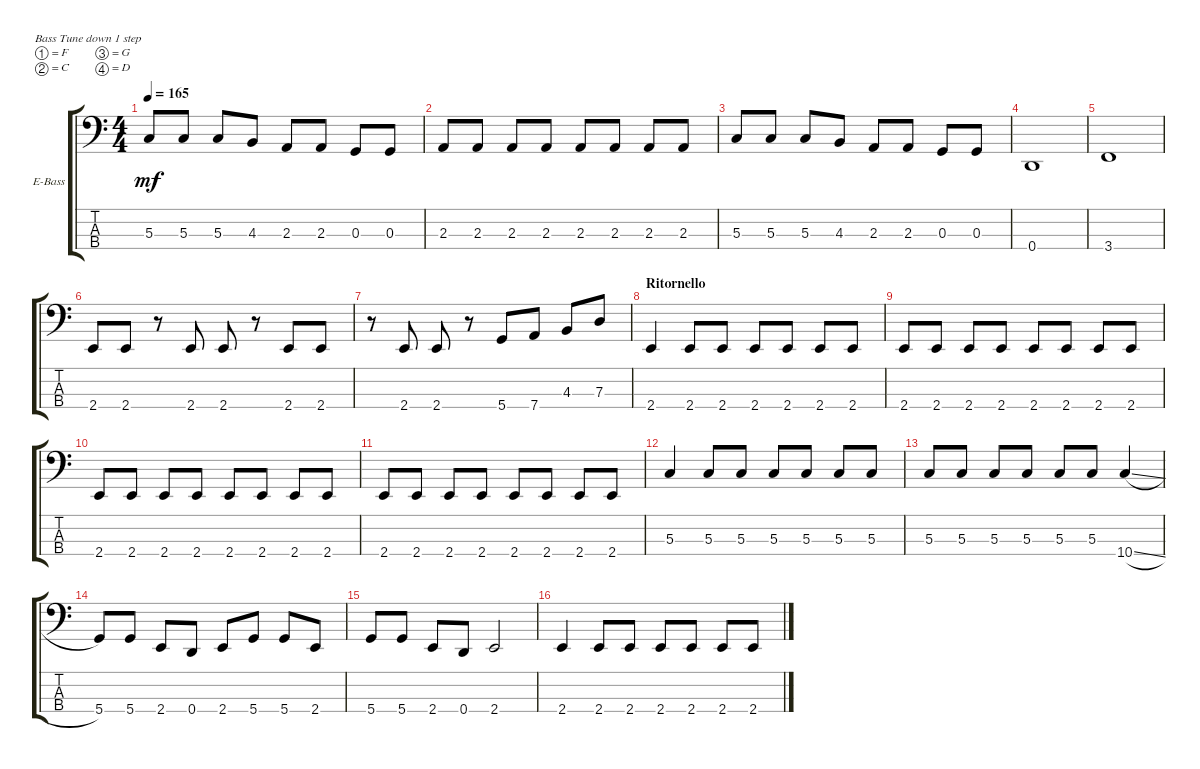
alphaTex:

\bracketExtendMode groupsimilarinstruments
\firstSystemTrackNameOrientation horizontal
\otherSystemsTrackNameOrientation horizontal
\track ("Bass" "E-Bass") {solo instrument electricbasspick}
\staff {score tabs}
\tuning (F2 C2 G1 D1)
\ts (4 4)
\tempo 165
\clef f4
\ks c
5.3.8{dy mf} 5.3.8 5.3.8 4.3.8 2.3.8 2.3.8 0.3.8 0.3.8 |
2.3.8 2.3.8 2.3.8 2.3.8 2.3.8 2.3.8 2.3.8 2.3.8 |
5.3.8 5.3.8 5.3.8 4.3.8 2.3.8 2.3.8 0.3.8 0.3.8 |
0.4.1 |
3.4.1 |
2.4.8 2.4.8 r.8 2.4.8 2.4.8 r.8 2.4.8 2.4.8 |
r.8 2.4.8 2.4.8 r.8 5.4.8 7.4.8 4.3.8 7.3.8 |
\section ("" "Ritornello")
2.4.4 2.4.8 2.4.8 2.4.8 2.4.8 2.4.8 2.4.8 |
2.4.8 2.4.8 2.4.8 2.4.8 2.4.8 2.4.8 2.4.8 2.4.8 |
2.4.8 2.4.8 2.4.8 2.4.8 2.4.8 2.4.8 2.4.8 2.4.8 |
2.4.8 2.4.8 2.4.8 2.4.8 2.4.8 2.4.8 2.4.8 2.4.8 |
5.3.4 5.3.8 5.3.8 5.3.8 5.3.8 5.3.8 5.3.8 |
5.3.8 5.3.8 5.3.8 5.3.8 5.3.8 5.3.8 10.4{sl}.4 |
5.4.8 5.4.8 2.4.8 0.4.8 2.4.8 5.4.8 5.4.8 2.4.8 |
5.4.8 5.4.8 2.4.8 0.4.8 2.4.2 |
2.4.4 2.4.8 2.4.8 2.4.8 2.4.8 2.4.8 2.4.8
